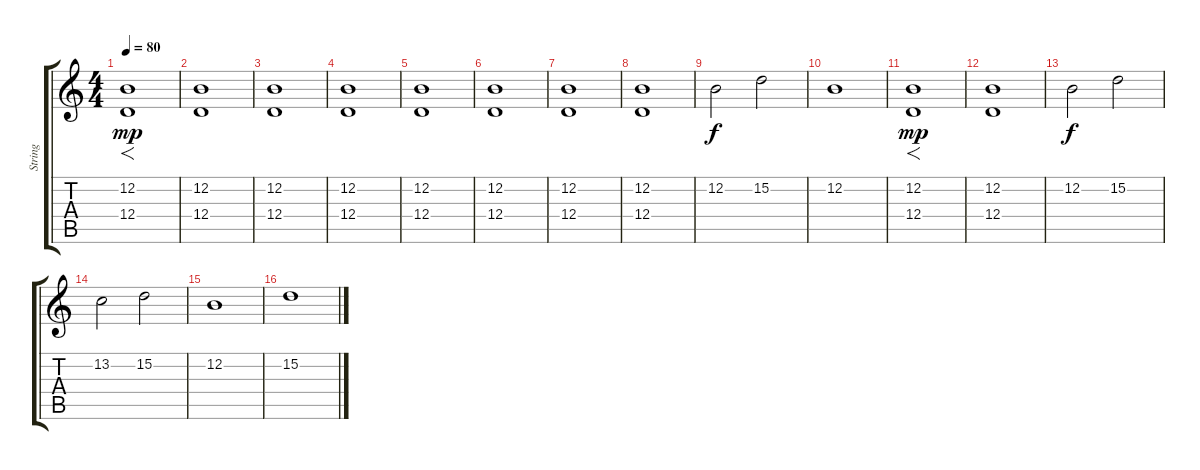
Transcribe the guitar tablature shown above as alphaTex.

\track ("String" "String") {instrument synthstrings2}
\staff {score tabs}
\tuning (E4 B3 G3 D3 A2 E2) {hide}
\ts (4 4)
\tempo 80
\clef g2
\ks c
(12.2 12.4).1{f dy mp instrument synthstrings2} |
(12.2 12.4).1 |
(12.2 12.4).1 |
(12.2 12.4).1 |
(12.2 12.4).1 |
(12.2 12.4).1 |
(12.2 12.4).1 |
(12.2 12.4).1 |
12.2.2{dy f} 15.2.2 |
12.2.1 |
(12.2 12.4).1{f dy mp} |
(12.2 12.4).1 |
12.2.2{dy f} 15.2.2 |
13.2.2 15.2.2 |
12.2.1 |
15.2.1
